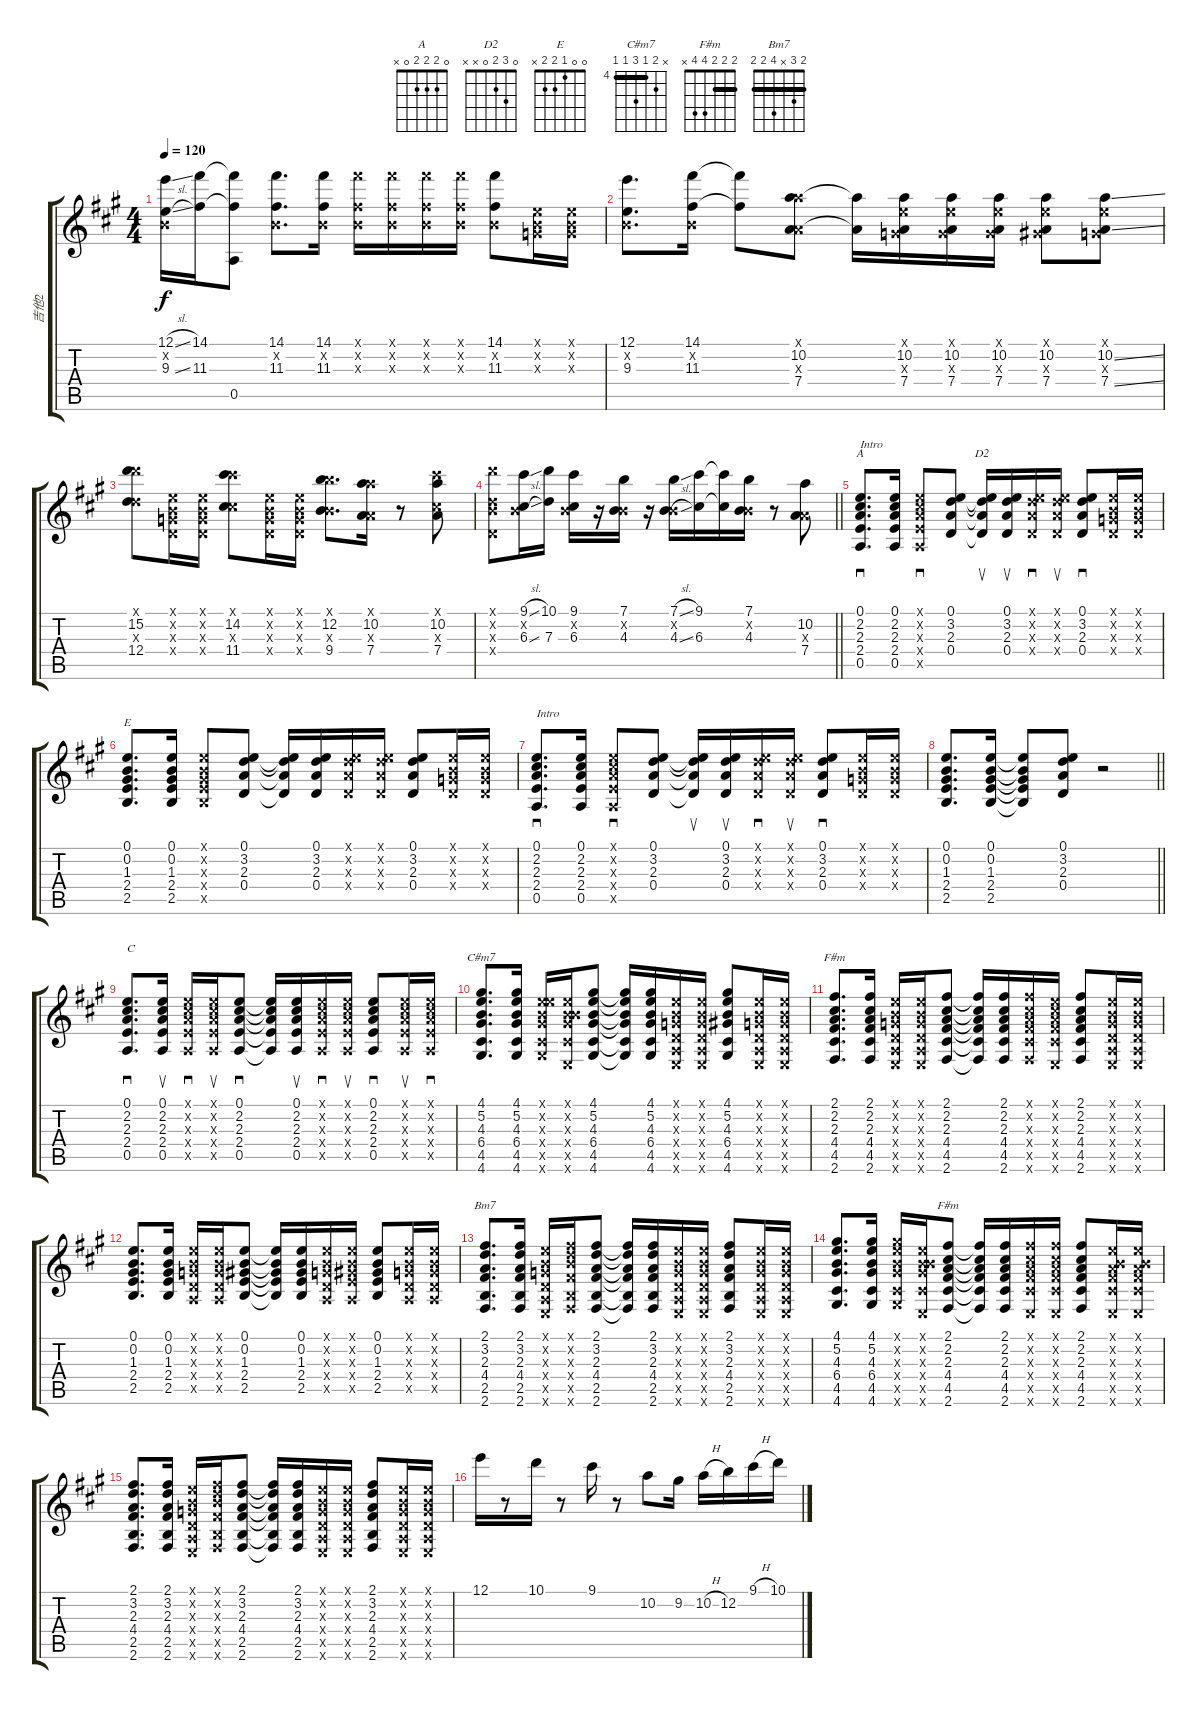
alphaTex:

\track ("吉他2" "吉他2") {instrument acousticguitarsteel}
\staff {score tabs}
\tuning (E4 B3 G3 D3 A2 E2) {hide}
\chord ("A" 0 2 2 2 0 x)
\chord ("D2" 0 3 2 0 x x)
\chord ("E" 0 0 1 2 2 x)
\chord ("C#m7" x 5 4 6 4 4) {firstfret 4 barre 4}
\chord ("F#m" x 2 2 4 4 2) {barre 2}
\chord ("Bm7" 2 3 x 4 2 2) {barre 2}
\chord ("F#m" 2 2 2 4 4 x) {barre 2}
\ts (4 4)
\tempo 120
\clef g2
\ks a
(12.1{sl} 0.2{x} 9.3{sl}).16{dy f} (14.1 11.3).16 (14.1{t} 11.3{t} 0.5).8 (14.1 0.2{x} 11.3).8{d} (14.1 0.2{x} 11.3).16 (14.1{x} 0.2{x} 11.3{x}).16 (14.1{x} 0.2{x} 11.3{x}).16 (14.1{x} 0.2{x} 11.3{x}).16 (14.1{x} 0.2{x} 11.3{x}).16 (14.1 0.2{x} 11.3).8 (0.1{x} 0.2{x} 0.3{x}).16 (0.1{x} 0.2{x} 0.3{x}).16 |
(12.1 0.2{x} 9.3).8{d} (14.1 0.2{x} 11.3).16 (14.1{t} 11.3{t}).8 (5.1{x} 10.2 2.3{x} 7.4).8 (10.2{t} 7.4{t}).16 (0.1{x} 10.2 0.3{x} 7.4).16 (0.1{x} 10.2 0.3{x} 7.4).16 (0.1{x} 10.2 0.3{x} 7.4).16 (0.1{x} 10.2 1.3{x} 7.4).8 (0.1{x} 10.2{ss} 0.3{x} 7.4{ss}).8 |
(10.1{x} 15.2 7.3{x} 12.4).8 (0.1{x} 0.2{x} 0.3{x} 0.4{x}).16 (0.1{x} 0.2{x} 0.3{x} 0.4{x}).16 (9.1{x} 14.2 6.3{x} 11.4).8 (0.1{x} 0.2{x} 0.3{x} 0.4{x}).16 (0.1{x} 0.2{x} 0.3{x} 0.4{x}).16 (7.1{x} 12.2 4.3{x} 9.4).8{d} (5.1{x} 10.2 2.3{x} 7.4).16 r.8 (9.1{x} 10.2 6.3{x} 7.4).8 |
\barLineRight lightlight
(10.1{x} 0.2{x} 7.3{x} 0.4{x}).8 (9.1{sl} 0.2{x} 6.3{sl}).16 (10.1 7.3).16 (9.1 0.2{x} 6.3).16 r.16 (7.1 0.2{x} 4.3).16 r.16 (7.1{sl} 0.2{x} 4.3{sl}).16 (9.1 6.3).16 (9.1{t} 6.3{t}).16 (7.1 0.2{x} 4.3).16 r.8 (10.2 2.3{x} 7.4).8 |
(0.1 2.2 2.3 2.4 0.5).8{d sd ch "A" txt "Intro" volume 13} (0.1 2.2 2.3 2.4 0.5).16 (0.1{x} 2.2{x} 2.3{x} 2.4{x} 0.5{x}).8{sd} (0.1 3.2 2.3 0.4).8 (0.1{t} 3.2{t} 2.3{t} 0.4{t}).16{su ch "D2"} (0.1 3.2 2.3 0.4).16{su} (0.1{x} 3.2{x} 2.3{x} 0.4{x}).16{sd} (0.1{x} 3.2{x} 2.3{x} 0.4{x}).16{su} (0.1 3.2 2.3 0.4).8{sd} (0.1{x} 0.2{x} 0.3{x} 0.4{x}).16 (0.1{x} 0.2{x} 0.3{x} 0.4{x}).16 |
(0.1 0.2 1.3 2.4 2.5).8{d ch "E"} (0.1 0.2 1.3 2.4 2.5).16 (0.1{x} 0.2{x} 1.3{x} 2.4{x} 2.5{x}).8 (0.1 3.2 2.3 0.4).8 (0.1{t} 3.2{t} 2.3{t} 0.4{t}).16 (0.1 3.2 2.3 0.4).16 (0.1{x} 3.2{x} 2.3{x} 0.4{x}).16 (0.1{x} 3.2{x} 2.3{x} 0.4{x}).16 (0.1 3.2 2.3 0.4).8 (0.1{x} 0.2{x} 0.3{x} 0.4{x}).16 (0.1{x} 0.2{x} 0.3{x} 0.4{x}).16 |
(0.1 2.2 2.3 2.4 0.5).8{d sd txt "Intro" volume 13} (0.1 2.2 2.3 2.4 0.5).16 (0.1{x} 2.2{x} 2.3{x} 2.4{x} 0.5{x}).8{sd} (0.1 3.2 2.3 0.4).8 (0.1{t} 3.2{t} 2.3{t} 0.4{t}).16{su} (0.1 3.2 2.3 0.4).16{su} (0.1{x} 3.2{x} 2.3{x} 0.4{x}).16{sd} (0.1{x} 3.2{x} 2.3{x} 0.4{x}).16{su} (0.1 3.2 2.3 0.4).8{sd} (0.1{x} 0.2{x} 0.3{x} 0.4{x}).16 (0.1{x} 0.2{x} 0.3{x} 0.4{x}).16 |
\barLineRight lightlight
(0.1 0.2 1.3 2.4 2.5).8{d} (0.1 0.2 1.3 2.4 2.5).16 (0.1{t} 0.2{t} 1.3{t} 2.4{t} 2.5{t}).8 (0.1 3.2 2.3 0.4).8 r.2{volume 13} |
(0.1 2.2 2.3 2.4 0.5).8{d sd txt "C"} (0.1 2.2 2.3 2.4 0.5).16{su} (0.1{x} 2.2{x} 2.3{x} 2.4{x} 0.5{x}).16{sd} (0.1{x} 2.2{x} 2.3{x} 2.4{x} 0.5{x}).16{su} (0.1 2.2 2.3 2.4 0.5).8{sd} (0.1{t} 2.2{t} 2.3{t} 2.4{t} 0.5{t}).16 (0.1 2.2 2.3 2.4 0.5).16{su} (0.1{x} 2.2{x} 2.3{x} 2.4{x} 0.5{x}).16{sd} (0.1{x} 2.2{x} 2.3{x} 2.4{x} 0.5{x}).16{su} (0.1 2.2 2.3 2.4 0.5).8{sd} (0.1{x} 2.2{x} 2.3{x} 2.4{x} 0.5{x}).16{su} (0.1{x} 2.2{x} 2.3{x} 2.4{x} 0.5{x}).16{sd} |
(4.1 5.2 4.3 6.4 4.5 4.6).8{d ch "C#m7"} (4.1 5.2 4.3 6.4 4.5 4.6).16 (0.1{x} 5.2{x} 4.3{x} 6.4{x} 4.5{x} 4.6{x}).16 (0.1{x} 0.2{x} 4.3{x} 6.4{x} 4.5{x} 0.6{x}).16 (4.1 5.2 4.3 6.4 4.5 4.6).8 (4.1{t} 5.2{t} 4.3{t} 6.4{t} 4.5{t} 4.6{t}).16 (4.1 5.2 4.3 6.4 4.5 4.6).16 (0.1{x} 0.2{x} 0.3{x} 0.4{x} 0.5{x} 0.6{x}).16 (0.1{x} 0.2{x} 0.3{x} 0.4{x} 0.5{x} 0.6{x}).16 (4.1 5.2 4.3 6.4 4.5 4.6).8 (0.1{x} 0.2{x} 0.3{x} 0.4{x} 0.5{x} 0.6{x}).16 (0.1{x} 0.2{x} 0.3{x} 0.4{x} 0.5{x} 0.6{x}).16 |
(2.1 2.2 2.3 4.4 4.5 2.6).8{d ch "F#m"} (2.1 2.2 2.3 4.4 4.5 2.6).16 (0.1{x} 0.2{x} 0.3{x} 0.4{x} 0.5{x} 0.6{x}).16 (0.1{x} 0.2{x} 0.3{x} 0.4{x} 0.5{x} 0.6{x}).16 (2.1 2.2 2.3 4.4 4.5 2.6).8 (2.1{t} 2.2{t} 2.3{t} 4.4{t} 4.5{t} 2.6{t}).16 (2.1 2.2 2.3 4.4 4.5 2.6).16 (2.1{x} 2.2{x} 2.3{x} 4.4{x} 4.5{x} 2.6{x}).16 (0.1{x} 2.2{x} 2.3{x} 4.4{x} 4.5{x} 0.6{x}).16 (2.1 2.2 2.3 4.4 4.5 2.6).8 (0.1{x} 0.2{x} 0.3{x} 0.4{x} 0.5{x} 0.6{x}).16 (0.1{x} 0.2{x} 0.3{x} 0.4{x} 0.5{x} 0.6{x}).16 |
(0.1 0.2 1.3 2.4 2.5).8{d} (0.1 0.2 1.3 2.4 2.5).16 (0.1{x} 0.2{x} 0.3{x} 0.4{x} 0.5{x}).16 (0.1{x} 0.2{x} 0.3{x} 0.4{x} 0.5{x}).16 (0.1 0.2 1.3 2.4 2.5).8 (0.1{t} 0.2{t} 1.3{t} 2.4{t} 2.5{t}).16 (0.1 0.2 1.3 2.4 2.5).16 (0.1{x} 0.2{x} 0.3{x} 0.4{x} 0.5{x}).16 (0.1{x} 0.2{x} 1.3{x} 2.4{x} 0.5{x}).16 (0.1 0.2 1.3 2.4 2.5).8 (0.1{x} 0.2{x} 0.3{x} 0.4{x} 0.5{x}).16 (0.1{x} 0.2{x} 0.3{x} 0.4{x} 0.5{x}).16 |
(2.1 3.2 2.3 4.4 2.5 2.6).8{d ch "Bm7"} (2.1 3.2 2.3 4.4 2.5 2.6).16 (0.1{x} 0.2{x} 0.3{x} 0.4{x} 0.5{x} 0.6{x}).16 (2.1{x} 3.2{x} 4.3{x} 4.4{x} 2.5{x} 2.6{x}).16 (2.1 3.2 2.3 4.4 2.5 2.6).8 (2.1{t} 3.2{t} 2.3{t} 4.4{t} 2.5{t} 2.6{t}).16 (2.1 3.2 2.3 4.4 2.5 2.6).16 (0.1{x} 0.2{x} 0.3{x} 0.4{x} 0.5{x} 0.6{x}).16 (0.1{x} 0.2{x} 0.3{x} 0.4{x} 0.5{x} 0.6{x}).16 (2.1 3.2 2.3 4.4 2.5 2.6).8 (0.1{x} 0.2{x} 0.3{x} 0.4{x} 0.5{x} 0.6{x}).16 (0.1{x} 0.2{x} 0.3{x} 0.4{x} 0.5{x} 0.6{x}).16 |
(4.1 5.2 4.3 6.4 4.5 4.6).8{d} (4.1 5.2 4.3 6.4 4.5 4.6).16 (4.1{x} 5.2{x} 4.3{x} 6.4{x} 4.5{x} 4.6{x}).16 (0.1{x} 0.2{x} 4.3{x} 6.4{x} 4.5{x} 0.6{x}).16 (2.1 2.2 2.3 4.4 4.5 2.6).8{ch "F#m"} (2.1{t} 2.2{t} 2.3{t} 4.4{t} 4.5{t} 2.6{t}).16 (2.1 2.2 2.3 4.4 4.5 2.6).16 (2.1{x} 2.2{x} 2.3{x} 4.4{x} 4.5{x} 0.6{x}).16 (2.1{x} 2.2{x} 2.3{x} 4.4{x} 4.5{x} 0.6{x}).16 (2.1 2.2 2.3 4.4 4.5 2.6).8 (0.1{x} 0.2{x} 2.3{x} 4.4{x} 4.5{x} 0.6{x}).16 (0.1{x} 0.2{x} 2.3{x} 4.4{x} 4.5{x} 0.6{x}).16 |
(2.1 3.2 2.3 4.4 2.5 2.6).8{d} (2.1 3.2 2.3 4.4 2.5 2.6).16 (0.1{x} 0.2{x} 0.3{x} 0.4{x} 0.5{x} 0.6{x}).16 (2.1{x} 3.2{x} 4.3{x} 4.4{x} 2.5{x} 2.6{x}).16 (2.1 3.2 2.3 4.4 2.5 2.6).8 (2.1{t} 3.2{t} 2.3{t} 4.4{t} 2.5{t} 2.6{t}).16 (2.1 3.2 2.3 4.4 2.5 2.6).16 (0.1{x} 0.2{x} 0.3{x} 0.4{x} 0.5{x} 0.6{x}).16 (0.1{x} 0.2{x} 0.3{x} 0.4{x} 0.5{x} 0.6{x}).16 (2.1 3.2 2.3 4.4 2.5 2.6).8 (0.1{x} 0.2{x} 0.3{x} 0.4{x} 0.5{x} 0.6{x}).16 (0.1{x} 0.2{x} 0.3{x} 0.4{x} 0.5{x} 0.6{x}).16 |
12.1.16 r.8 10.1.16 r.8 9.1.16 r.8 10.2.8 9.2.16 10.2{h}.16 12.2.16 9.1{h}.16 10.1.16
